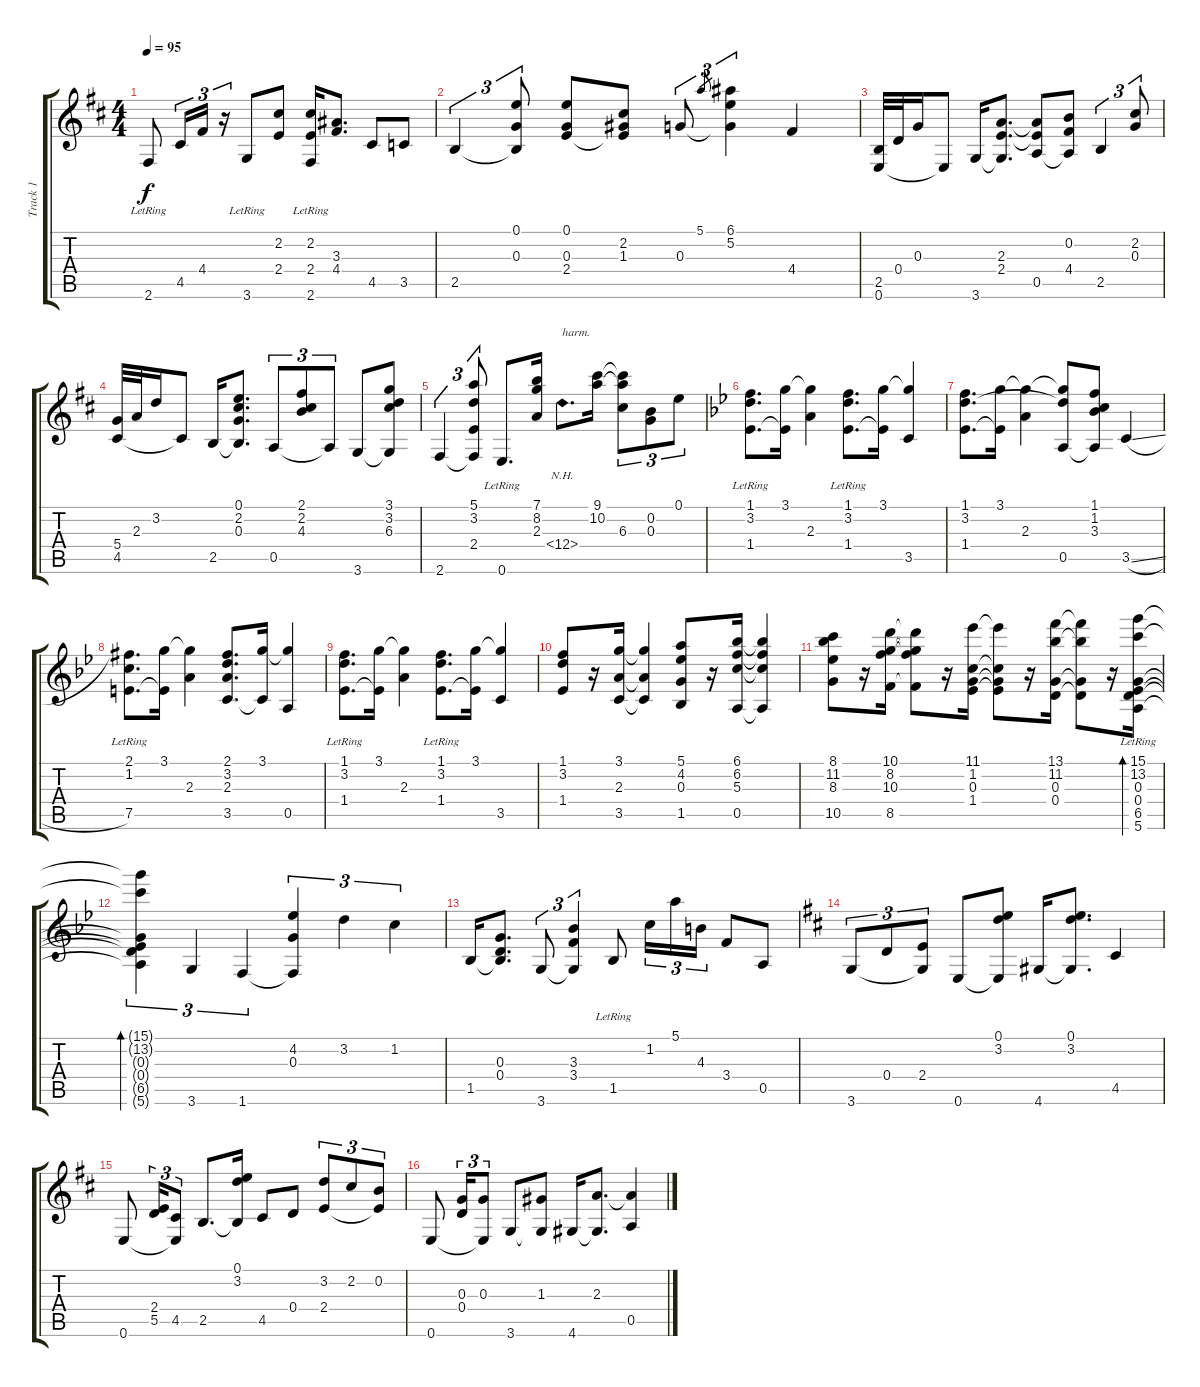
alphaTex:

\track ("Track 1" "Track 1") {instrument acousticguitarnylon}
\staff {score tabs}
\tuning (E4 B3 G3 D3 A2 E2) {hide}
\ts (4 4)
\tempo 95
\clef g2
\ks d
2.6{lr}.8{dy f} 4.5.16{tu (3 2)} 4.4.16{tu (3 2)} r.16{tu (3 2)} 3.6{lr}.8 (2.2 2.4).8 (2.2 2.4 2.6{lr}).16 (3.3 4.4).8{d} 4.5.8 3.5.8 |
2.5.4{tu (3 2)} (0.1 0.3 2.5{t}).8{tu (3 2)} (0.1 0.3 2.4).8 (2.2 1.3 2.4{t}).8 0.3.8{tu (3 2)} 5.1.8{gr} (6.1 5.2 0.3{t}).4{tu (3 2)} 4.4.4 |
(2.5 0.6).32 0.4.32 0.3.16 0.6{t}.8 3.6.16 (2.3 2.4 3.6{t}).8{d} (2.3{t} 2.4{t} 0.5).8 (0.2 4.4 0.5{t}).8 2.5.4{tu (3 2)} (2.2 0.3).8{tu (3 2)} |
(5.4 4.5).32 2.3.32 3.2.16 4.5{t}.8 2.5.16 (0.1 2.2 0.3 2.5{t}).8{d} 0.5.8{tu (3 2)} (2.1 2.2 4.3).8{tu (3 2)} 0.5{t}.8{tu (3 2)} 3.6.8 (3.1 3.2 6.3 3.6{t}).8 |
2.6.4{tu (3 2)} (5.1 3.2 2.4 2.6{t}).8{tu (3 2)} 0.6{lr}.8{d} (7.1 8.2 2.3).16 12.4{nh}.8{d txt "harm."} (9.1 10.2).16 (9.1{t} 10.2{t} 6.3).8{tu (3 2)} (0.2 0.3).8{tu (3 2)} 0.1.8{tu (3 2)} |
\ks bb
(1.1 3.2{lr} 1.4).8{d} (3.1 1.4{t}).16 (3.1{t} 2.3).4 (1.1 3.2{lr} 1.4).8{d} (3.1 1.4{t}).16 (3.1{t} 3.5).4 |
(1.1 3.2 1.4).8{d} (3.1 1.4{t}).16 (3.1{t} 2.3).4 (3.1{t} 3.2{t} 0.5).8 (1.1 1.2 3.3 0.5{t}).8 3.5{sl}.4 |
(2.1{acc #} 1.2{lr} 7.5).8{d} (3.1 7.5{t}).16 (3.1{t} 2.3).4 (2.1{acc #} 3.2 2.3 3.5).8{d} (3.1 3.5{t}).16 (3.1{t} 0.5).4 |
(1.1 3.2{lr} 1.4).8{d} (3.1 1.4{t}).16 (3.1{t} 2.3).4 (1.1 3.2{lr} 1.4).8{d} (3.1 1.4{t}).16 (3.1{t} 3.5).4 |
(1.1 3.2 1.4).8 r.16 (3.1 2.3 3.5).16 (3.1{t} 2.3{t} 3.5{t}).4 (5.1 4.2 0.3 1.5).8 r.16 (6.1 6.2 5.3 0.5).16 (6.1{t} 6.2{t} 5.3{t} 0.5{t}).4 |
(8.1 11.2 8.3 10.5).8 r.16 (10.1 8.2 10.3 8.5).16 (10.1{t} 8.2{t} 10.3{t} 8.5{t}).8 r.16 (11.1 1.2 0.3 1.4).16 (11.1{t} 1.2{t} 0.3{t} 1.4{t}).8 r.16 (13.1 11.2 0.3 0.4).16 (13.1{t} 11.2{t} 0.3{t} 0.4{t}).8 r.16 (15.1{lr} 13.2{lr} 0.3{lr} 0.4{lr} 6.5{lr} 5.6{lr}).16{bd 480} |
(15.1{t} 13.2{t} 0.3{t} 0.4{t} 6.5{t} 5.6{t}).4{tu (3 2) bd 120} 3.6.4{tu (3 2)} 1.6.4{tu (3 2)} (4.2 0.3 1.6{t}).4{tu (3 2)} 3.2.4{tu (3 2)} 1.2.4{tu (3 2)} |
1.5.16 (0.3 0.4 1.5{t}).8{d} 3.6.8{tu (3 2)} (3.3 3.4 3.6{t}).4{tu (3 2)} 1.5{lr}.8 1.2.16{tu (3 2)} 5.1.16{tu (3 2)} 4.3.16{tu (3 2)} 3.4.8 0.5.8 |
\ks d
3.6.8{tu (3 2)} 0.4.8{tu (3 2)} (2.4 3.6{t}).8{tu (3 2)} 0.6.8 (0.1 3.2 0.6{t}).8 4.6.16 (0.1 3.2 4.6{t}).8{d} 4.5.4 |
0.6.8 (2.4 5.5).16{tu (3 2)} (4.5 0.6{t}).8{tu (3 2)} 2.5.8{d} (0.1 3.2 2.5{t}).16 4.5.8 0.4.8 (3.2 2.4).8{tu (3 2)} 2.2.8{tu (3 2)} (0.2 2.4{t}).8{tu (3 2)} |
0.6.8 (0.3 0.4).16{tu (3 2)} (0.3 0.6{t}).8{tu (3 2)} 3.6.8 (1.3 3.6{t}).8 4.6.16 (2.3 4.6{t}).8{d} (2.3{t} 0.5).4
